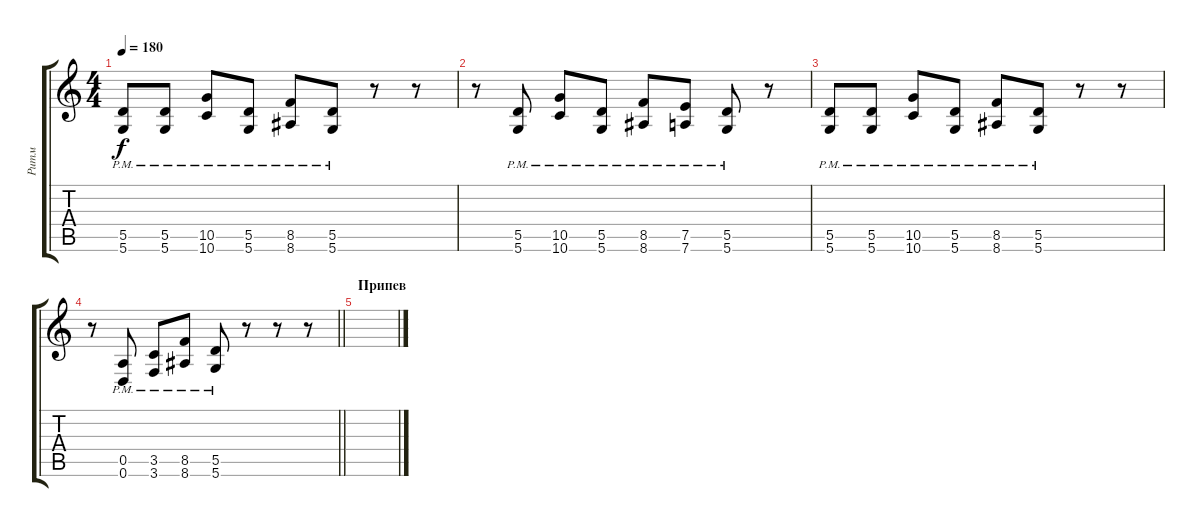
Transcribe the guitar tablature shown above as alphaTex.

\track ("Ритм" "Ритм") {instrument distortionguitar}
\staff {score tabs}
\tuning (E4 B3 G3 D3 A2 D2) {hide}
\ts (4 4)
\tempo 180
\clef g2
\ks c
(5.5{pm} 5.6{pm}).8{dy f} (5.5{pm} 5.6{pm}).8 (10.5{pm} 10.6{pm}).8 (5.5{pm} 5.6{pm}).8 (8.5{pm} 8.6{pm}).8 (5.5{pm} 5.6{pm}).8 r.8 r.8 |
r.8 (5.5{pm} 5.6{pm}).8 (10.5{pm} 10.6{pm}).8 (5.5{pm} 5.6{pm}).8 (8.5{pm} 8.6{pm}).8 (7.5{pm} 7.6{pm}).8 (5.5{pm} 5.6{pm}).8 r.8 |
(5.5{pm} 5.6{pm}).8 (5.5{pm} 5.6{pm}).8 (10.5{pm} 10.6{pm}).8 (5.5{pm} 5.6{pm}).8 (8.5{pm} 8.6{pm}).8 (5.5{pm} 5.6{pm}).8 r.8 r.8 |
\barLineRight lightlight
r.8 (0.5{pm} 0.6{pm}).8 (3.5{pm} 3.6{pm}).8 (8.5{pm} 8.6{pm}).8 (5.5{pm} 5.6{pm}).8 r.8 r.8 r.8 |
\section ("" "Припев")
